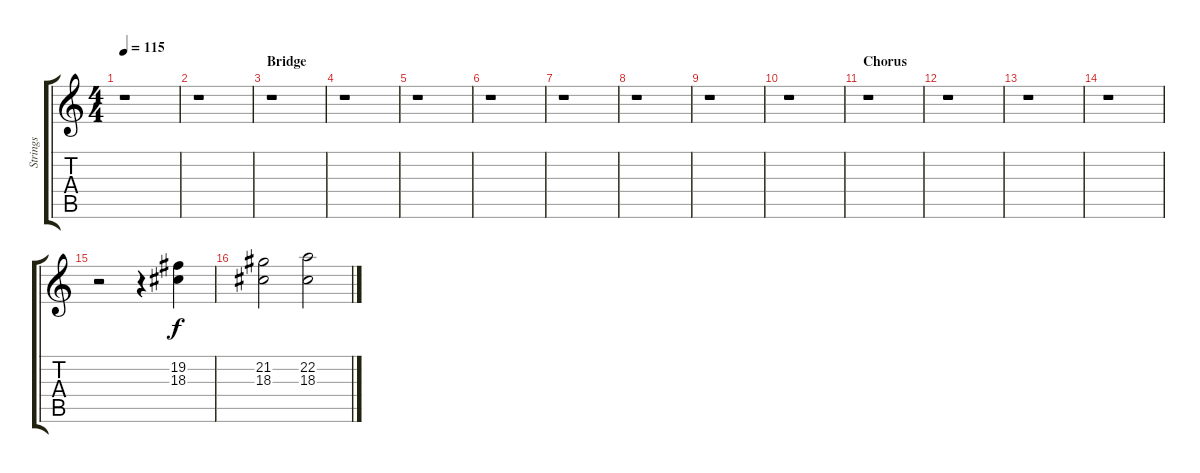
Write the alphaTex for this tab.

\track ("Strings" "Strings") {instrument stringensemble1}
\staff {score tabs}
\tuning (E4 B3 G3 D3 A2 E2) {hide}
\ts (4 4)
\tempo 115
\clef g2
\ks c
r.1{dy f} |
r.1 |
\section ("" "Bridge")
r.1 |
r.1 |
r.1 |
r.1 |
r.1 |
r.1 |
r.1 |
r.1 |
\section ("" "Chorus")
r.1 |
r.1 |
r.1 |
r.1 |
r.2 r.4 (19.2 18.3).4 |
(21.2 18.3).2 (22.2 18.3).2
